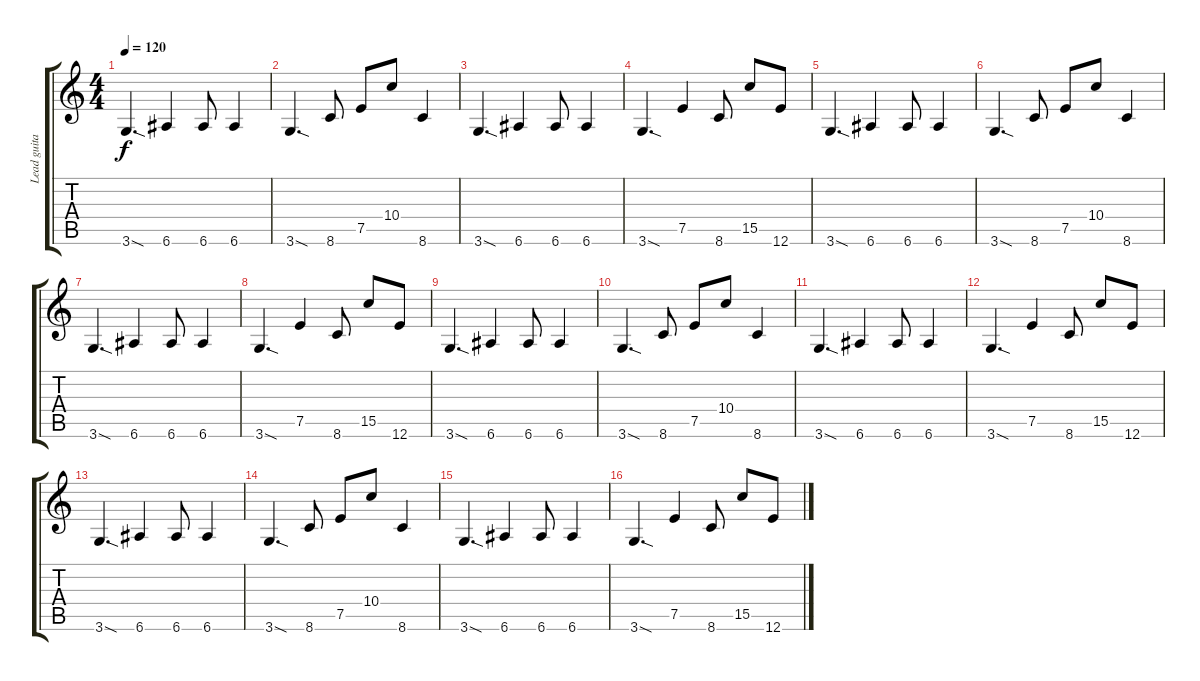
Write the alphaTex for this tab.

\track ("Lead guitar" "Lead guita") {instrument distortionguitar}
\staff {score tabs}
\tuning (E4 B3 G3 D3 A2 E2) {hide}
\ts (4 4)
\tempo 120
\clef g2
\ks c
3.6{sod}.4{d dy f} 6.6.4 6.6.8 6.6.4 |
3.6{sod}.4{d} 8.6.8 7.5.8 10.4.8 8.6.4 |
3.6{sod}.4{d} 6.6.4 6.6.8 6.6.4 |
3.6{sod}.4{d} 7.5.4 8.6.8 15.5.8 12.6.8 |
3.6{sod}.4{d} 6.6.4 6.6.8 6.6.4 |
3.6{sod}.4{d} 8.6.8 7.5.8 10.4.8 8.6.4 |
3.6{sod}.4{d} 6.6.4 6.6.8 6.6.4 |
3.6{sod}.4{d} 7.5.4 8.6.8 15.5.8 12.6.8 |
3.6{sod}.4{d} 6.6.4 6.6.8 6.6.4 |
3.6{sod}.4{d} 8.6.8 7.5.8 10.4.8 8.6.4 |
3.6{sod}.4{d} 6.6.4 6.6.8 6.6.4 |
3.6{sod}.4{d} 7.5.4 8.6.8 15.5.8 12.6.8 |
3.6{sod}.4{d} 6.6.4 6.6.8 6.6.4 |
3.6{sod}.4{d} 8.6.8 7.5.8 10.4.8 8.6.4 |
3.6{sod}.4{d} 6.6.4 6.6.8 6.6.4 |
3.6{sod}.4{d} 7.5.4 8.6.8 15.5.8 12.6.8
